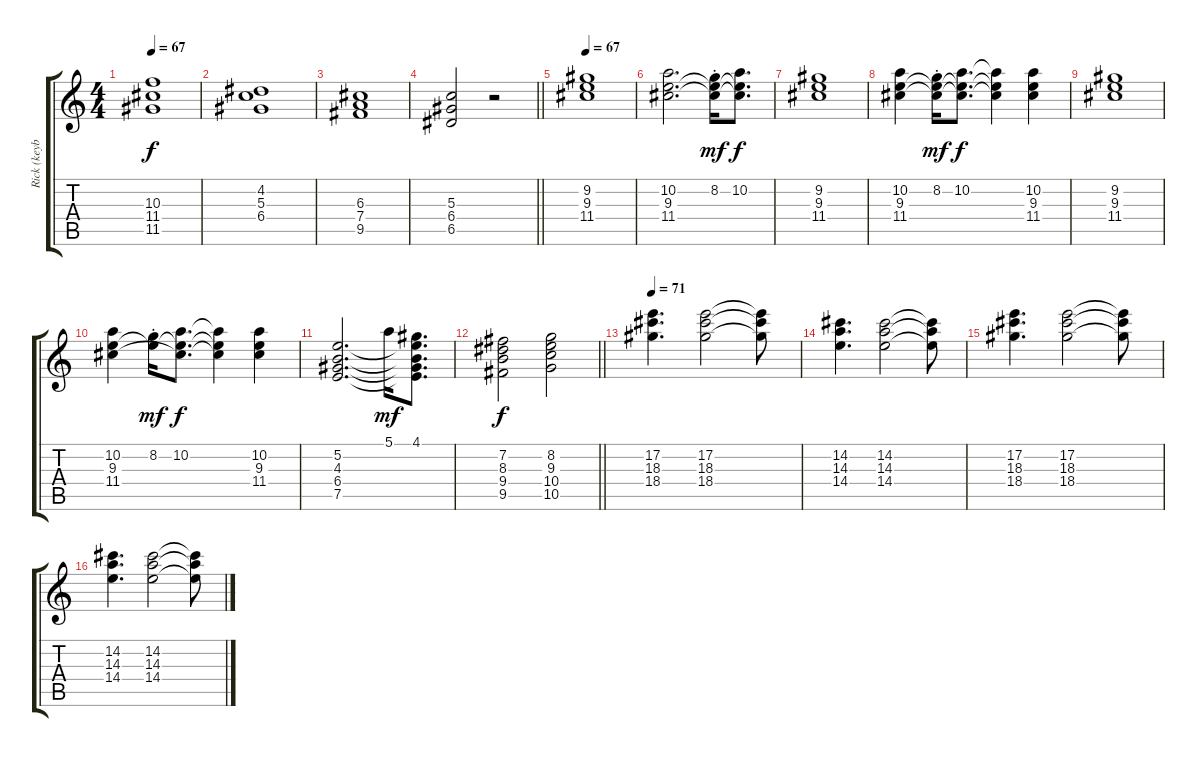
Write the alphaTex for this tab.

\track ("Rick (keyboard 1 - up.manual)" "Rick (keyb") {instrument drawbarorgan}
\staff {score tabs}
\tuning (E5 B4 G4 D4 A3 E3) {hide}
\ts (4 4)
\tempo 67
\clef g2
\ks c
(10.3 11.4 11.5).1{dy f} |
(4.2 5.3 6.4).1 |
(6.3 7.4 9.5).1 |
\barLineRight lightlight
(5.3 6.4 6.5).2 r.2 |
\tempo 67
(9.2 9.3 11.4).1 |
(10.2 9.3 11.4).2{d} (8.2{st} 9.3{t} 11.4{t}).16{dy mf} (10.2 9.3{t} 11.4{t}).8{d dy f} |
(9.2 9.3 11.4).1 |
(10.2 9.3 11.4).4 (8.2{st} 9.3{t} 11.4{t}).16{dy mf} (10.2 9.3{t} 11.4{t}).8{d dy f} (10.2{t} 9.3{t} 11.4{t}).4 (10.2 9.3 11.4).4 |
(9.2 9.3 11.4).1 |
(10.2 9.3 11.4).4 (8.2{st} 9.3{t}).16{dy mf} (10.2 9.3{t} 11.4{t}).8{d dy f} (10.2{t} 9.3{t} 11.4{t}).4 (10.2 9.3 11.4).4 |
(5.2 4.3 6.4 7.5).2{d} 5.1.16{dy mf} (4.1 5.2{t} 4.3{t} 6.4{t} 7.5{t}).8{d} |
\barLineRight lightlight
(7.2 8.3 9.4 9.5).2{dy f} (8.2 9.3 10.4 10.5).2 |
\tempo 71
(17.2 18.3 18.4).4{d} (17.2 18.3 18.4).2 (17.2{t} 18.3{t} 18.4{t}).8 |
(14.2 14.3 14.4).4{d} (14.2 14.3 14.4).2 (14.2{t} 14.3{t} 14.4{t}).8 |
(17.2 18.3 18.4).4{d} (17.2 18.3 18.4).2 (17.2{t} 18.3{t} 18.4{t}).8 |
(14.2 14.3 14.4).4{d} (14.2 14.3 14.4).2 (14.2{t} 14.3{t} 14.4{t}).8
